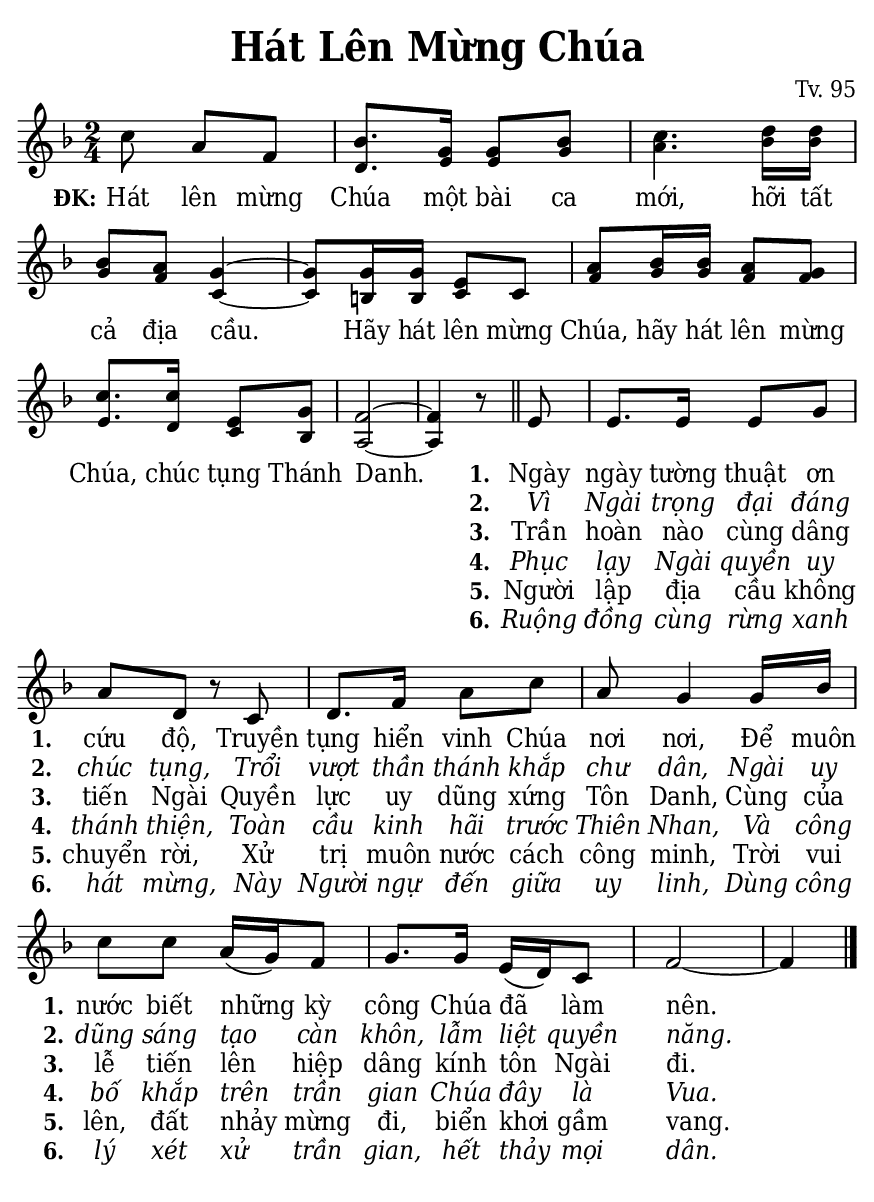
% Cài đặt chung\
\version "2.22.1"
\include "english.ly"

\header {
  title = \markup { \fontsize #1 "Hát Lên Mừng Chúa" }
  composer = "Tv. 95"
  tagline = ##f
}

% mã nguồn cho những chức năng chưa hỗ trợ trong phiên bản lilypond hiện tại
% cung cấp bởi cộng đồng lilypond khi gửi email đến lilypond-user@gnu.org
% Đổi kích thước nốt cho bè phụ
notBePhu =
#(define-music-function (font-size music) (number? ly:music?)
   (for-some-music
     (lambda (m)
       (if (music-is-of-type? m 'rhythmic-event)
           (begin
             (set! (ly:music-property m 'tweaks)
                   (cons `(font-size . ,font-size)
                         (ly:music-property m 'tweaks)))
             #t)
           #f))
     music)
   music)

% in số phiên khúc trên mỗi dòng
#(define (add-grob-definition grob-name grob-entry)
     (set! all-grob-descriptions
           (cons ((@@ (lily) completize-grob-entry)
                  (cons grob-name grob-entry))
                 all-grob-descriptions)))

#(add-grob-definition
    'StanzaNumberSpanner
    `((direction . ,LEFT)
      (font-series . bold)
      (padding . 1.0)
      (side-axis . ,X)
      (stencil . ,ly:text-interface::print)
      (X-offset . ,ly:side-position-interface::x-aligned-side)
      (Y-extent . ,grob::always-Y-extent-from-stencil)
      (meta . ((class . Spanner)
               (interfaces . (font-interface
                              side-position-interface
                              stanza-number-interface
                              text-interface))))))

\layout {
    \context {
      \Global
      \grobdescriptions #all-grob-descriptions
    }
    \context {
      \Score
      \remove Stanza_number_align_engraver
      \consists
        #(lambda (context)
           (let ((texts '())
                 (syllables '()))
             (make-engraver
              (acknowledgers
               ((stanza-number-interface engraver grob source-engraver)
                  (set! texts (cons grob texts)))
               ((lyric-syllable-interface engraver grob source-engraver)
                  (set! syllables (cons grob syllables))))
              ((stop-translation-timestep engraver)
                 (for-each
                  (lambda (text)
                    (for-each
                     (lambda (syllable)
                       (ly:pointer-group-interface::add-grob
                        text
                        'side-support-elements
                        syllable))
                     syllables))
                  texts)
                 (set! syllables '())))))
    }
    \context {
      \Lyrics
      \remove Stanza_number_engraver
      \consists
        #(lambda (context)
           (let ((text #f)
                 (last-stanza #f))
             (make-engraver
              ((process-music engraver)
                 (let ((stanza (ly:context-property context 'stanza #f)))
                   (if (and stanza (not (equal? stanza last-stanza)))
                       (let ((column (ly:context-property context
'currentCommandColumn)))
                         (set! last-stanza stanza)
                         (if text
                             (ly:spanner-set-bound! text RIGHT column))
                         (set! text (ly:engraver-make-grob engraver
'StanzaNumberSpanner '()))
                         (ly:grob-set-property! text 'text stanza)
                         (ly:spanner-set-bound! text LEFT column)))))
              ((finalize engraver)
                 (if text
                     (let ((column (ly:context-property context
'currentCommandColumn)))
                       (ly:spanner-set-bound! text RIGHT column)))))))
      \override StanzaNumberSpanner.horizon-padding = 10000
    }
}

stanzaReminderOff =
  \temporary \override StanzaNumberSpanner.after-line-breaking =
     #(lambda (grob)
        ;; Can be replaced with (not (first-broken-spanner? grob)) in 2.23.
        (if (let ((siblings (ly:spanner-broken-into (ly:grob-original grob))))
              (and (pair? siblings)
                   (not (eq? grob (car siblings)))))
            (ly:grob-suicide! grob)))

stanzaReminderOn = \undo \stanzaReminderOff
% kết thúc mã nguồn

% Nhạc phiên khúc
nhacPhienKhucSop = \relative c'' {
  \partial 4. c8 a f |
  bf8. g16 g8 bf |
  c4. d16 d |
  bf8 a g4 ~ |
  g8 g16 g e8 c |
  a'8 bf16 bf a8 g |
  c8. c16 e,8 g |
  f2 ~ |
  f4 r8 \bar "||"
  
  e |
  e8. e16 e8 g |
  a d, r c |
  d8. f16 a8 c |
  a g4 g16 bf |
  c8 c a16 (g) f8 |
  g8. g16 e (d) c8 |
  f2 ~ |
  f4 \bar "|."
}

nhacPhienKhucAlto = \relative c'' {
  c8 a f |
  d8. e16 e8 g |
  a4. bf16 bf |
  g8 f c4 ~ |
  c8 b!16 b c8 c |
  f g16 g f8 f |
  e8. d16 c8 bf |
  a2 ~ |
  a4 r8
}

% Lời phiên khúc
loiPhienKhucSop = \lyrics {
  \stanzaReminderOff
  \set stanza = "ĐK:"
  Hát lên mừng Chúa một bài ca mới,
  hỡi tất cả địa cầu.
  Hãy hát lên mừng Chúa,
  hãy hát lên mừng Chúa,
  chúc tụng Thánh Danh.
  \stanzaReminderOn
  <<
    {
      \set stanza = "1."
      Ngày ngày tường thuật ơn cứu độ,
      Truyền tụng hiển vinh Chúa nơi nơi,
      Để muôn nước biết những kỳ công Chúa đã làm nên.
    }
    \new Lyrics {
	    \set associatedVoice = "beSop"
	    \set stanza = "2."
      \override Lyrics.LyricText.font-shape = #'italic
	    Vì Ngài trọng đại đáng chúc tụng,
	    Trổi vượt thần thánh khắp chư dân,
	    Ngài uy dũng sáng tạo càn khôn,
	    lẫm liệt quyền năng.
    }
    \new Lyrics {
	    \set associatedVoice = "beSop"
	    \set stanza = "3."
	    Trần hoàn nào cùng dâng tiến Ngài
	    Quyền lực uy dũng xứng Tôn Danh,
	    Cùng của lễ tiến lên hiệp dâng kính tôn Ngài đi.
    }
    \new Lyrics {
	    \set associatedVoice = "beSop"
	    \set stanza = "4."
      \override Lyrics.LyricText.font-shape = #'italic
	    Phục lạy Ngài quyền uy thánh thiện,
	    Toàn cầu kinh hãi trước Thiên Nhan,
	    Và công bố khắp trên trần gian Chúa đây là Vua.
    }
    \new Lyrics {
	    \set associatedVoice = "beSop"
	    \set stanza = "5."
	    Người lập địa cầu không chuyển rời,
	    Xử trị muôn nước cách công minh,
	    Trời vui lên, đất nhảy mừng đi,
	    biển khơi gầm vang.
    }
    \new Lyrics {
	    \set associatedVoice = "beSop"
	    \set stanza = "6."
      \override Lyrics.LyricText.font-shape = #'italic
	    Ruộng đồng cùng rừng xanh hát mừng,
	    Này Người ngự đến giữa uy linh,
	    Dùng công lý xét xử trần gian,
	    hết thảy mọi dân.
    }
  >>
}

% Dàn trang
\paper {
  #(set-paper-size "a5")
  top-margin = 3\mm
  bottom-margin = 3\mm
  left-margin = 3\mm
  right-margin = 3\mm
  indent = #0
  #(define fonts
	 (make-pango-font-tree "Deja Vu Serif Condensed"
	 		       "Deja Vu Serif Condensed"
			       "Deja Vu Serif Condensed"
			       (/ 20 20)))
  print-page-number = ##f
  system-system-spacing = #'((basic-distance . 0.1) (padding . 1.5))
  page-count = #1
}

TongNhip = {
  \key f \major \time 2/4
  \set Timing.beamExceptions = #'()
  \set Timing.baseMoment = #(ly:make-moment 1/4)
}

\score {
  \new ChoirStaff <<
    \new Staff \with {
        \consists "Merge_rests_engraver"
        printPartCombineTexts = ##f
      }
      <<
      \new Voice \TongNhip \partCombine 
        \nhacPhienKhucSop
        \notBePhu -1 { \nhacPhienKhucAlto }
      \new NullVoice = beSop \nhacPhienKhucSop
      \new Lyrics \lyricsto beSop \loiPhienKhucSop
      >>
  >>
  \layout {
    \override Lyrics.LyricSpace.minimum-distance = #0.7
    \override Score.BarNumber.break-visibility = ##(#f #f #f)
    \override Score.SpacingSpanner.uniform-stretching = ##t
  } 
}
